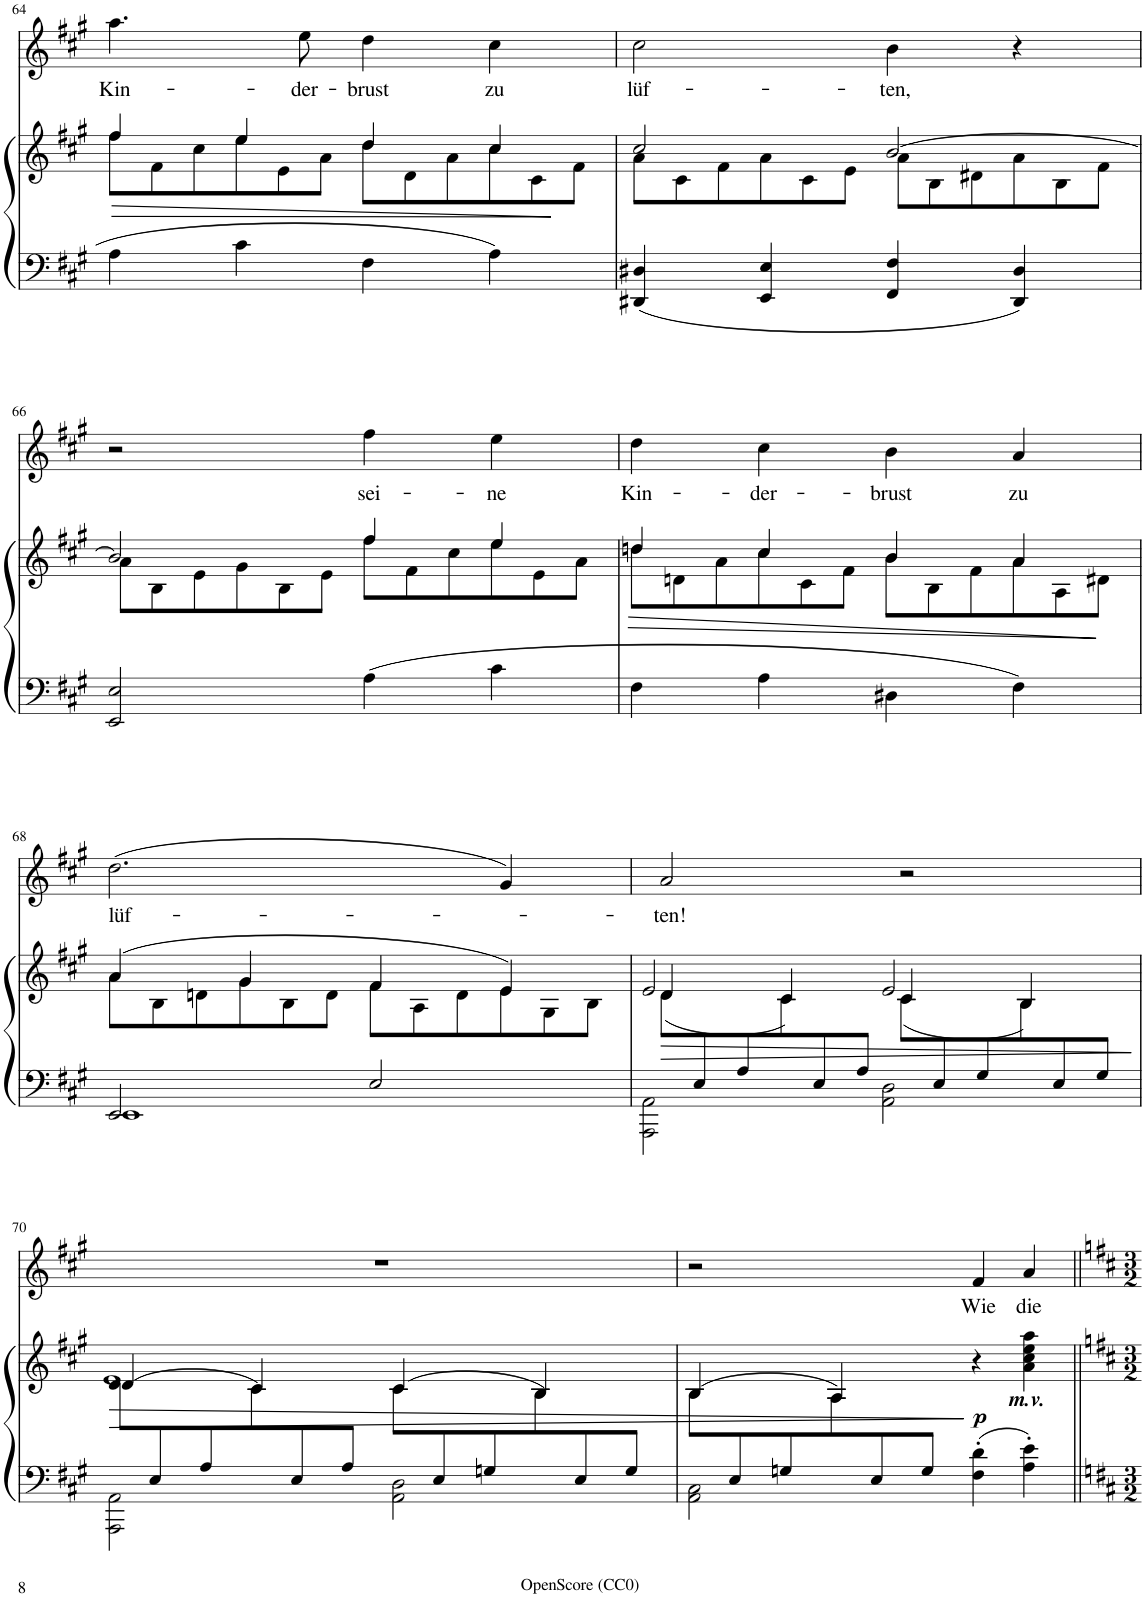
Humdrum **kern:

**kern	**kern	**dynam	**kern	**text
*part2	*part2	*part2	*part1	*part1
*staff3	*staff2	*staff2/3	*staff1	*staff1
*I"Pianoforte	*	*	*I"Singstimme Voice	*
*I'Pno	*	*	*	*
!!LO:PB:g=z
*clefF4	*clefG2	*	*clefG2	*
*k[f#c#g#]	*k[f#c#g#]	*	*k[f#c#g#]	*
*M2/2	*M2/2	*	*M2/2	*
*met(c|)	*met(c|)	*	*met(c|)	*
=64	=64	=64	=64	=64
!	!	!LO:HP:b	!	!
*	*^	*	*	*
*	*	*Xtuplet	*	*	*
!	!	!	!	!	!LO:LY:b
4A\	4ff#/	12ff#\L	>	4.aa\	Kin-
.	.	12f#\	.	.	.
.	.	12cc#\	.	.	.
4c#\	4ee/	12ee\	.	.	.
.	.	12e\	.	.	.
!	!	!	!	!	!LO:LY:b
.	.	.	.	8ee\	-der-
.	.	12a\J	.	.	.
!	!	!	!	!	!LO:LY:b
4F#\	4dd/	12dd\L	.	4dd\	-brust
.	.	12d\	.	.	.
.	.	12a\	.	.	.
!	!	!	!	!	!LO:LY:b
4A\	4cc#/	12cc#\	.	4cc#\	zu
.	.	12c#\	.	.	.
.	.	12f#\J	]	.	.
=65	=65	=65	=65	=65	=65
!	!	!	!	!	!LO:LY:b
4DD#X/ 4D#X/	2cc#/	12a\L	.	2cc#\	lüf-
.	.	12c#\	.	.	.
.	.	12f#\	.	.	.
4EE/ 4E/	.	12a\	.	.	.
.	.	12c#\	.	.	.
.	.	12e\J	.	.	.
!	!	!	!	!	!LO:LY:b
4FF#/ 4F#/	[2b/	12a\L	.	4b\	-ten,
.	.	12B\	.	.	.
.	.	12d#X\	.	.	.
4DD#/ 4D#/	.	12a\	.	4r	.
.	.	12B\	.	.	.
.	.	12f#\J	.	.	.
!!LO:LB:g=z
=66	=66	=66	=66	=66	=66
2EE/ 2E/	2b/]	12a\L	.	2r	.
.	.	12B\	.	.	.
.	.	12e\	.	.	.
.	.	12g#\	.	.	.
.	.	12B\	.	.	.
.	.	12e\J	.	.	.
!	!	!	!	!	!LO:LY:b
4A\	4ff#/	12ff#\L	.	4ff#\	sei-
.	.	12f#\	.	.	.
.	.	12cc#\	.	.	.
!	!	!	!	!	!LO:LY:b
4c#\	4ee/	12ee\	.	4ee\	-ne
.	.	12e\	.	.	.
.	.	12a\J	.	.	.
=67	=67	=67	=67	=67	=67
!	!	!	!LO:HP:b	!	!LO:LY:b
4F#\	4ddn/	12dd\L	>	4dd\	Kin-
.	.	12dn\	.	.	.
.	.	12a\	.	.	.
!	!	!	!	!	!LO:LY:b
4A\	4cc#/	12cc#\	.	4cc#\	-der-
.	.	12c#\	.	.	.
.	.	12f#\J	.	.	.
!	!	!	!	!	!LO:LY:b
4D#X\	4b/	12b\L	.	4b\	-brust
.	.	12B\	.	.	.
.	.	12f#\	.	.	.
!	!	!	!	!	!LO:LY:b
4F#\	4a/	12a\	.	4a/	zu
.	.	12A\	.	.	.
.	.	12d#X\J	]	.	.
!!LO:LB:g=z
=68	=68	=68	=68	=68	=68
*^	*	*	*	*	*
!	!	!	!	!	!	!LO:LY:b
2EE/	1EE	(4a/	12a\L	.	(2.dd\	lüf-
.	.	.	12B\	.	.	.
.	.	.	12dn\	.	.	.
.	.	4g#/	12g#\	.	.	.
.	.	.	12B\	.	.	.
.	.	.	12d\J	.	.	.
2E/	.	4f#/	12f#\L	.	.	.
.	.	.	12A\	.	.	.
.	.	.	12d\	.	.	.
.	.	4e/)	12e\	.	4g#/)	.
.	.	.	12G#\	.	.	.
.	.	.	12B\J	.	.	.
=69	=69	=69	=69	=69	=69	=69
!	!	!	!	!LO:HP:b	!	!
*	*	*	*^	*	*	*
*	*	*	*	*tuplet	*	*	*
*	*	*	*	*Xbrackettup	*	*	*
!	!	!	!	!	!	!	!LO:LY:b
12ryy	2AAA\ 2AA\	2e/	(4d/	12d\L	>	2a/	-ten!
12E/	.	.	.	6ryy	.	.	.
12A/	.	.	.	.	.	.	.
12ryy	.	.	4c#/)	12c#\	.	.	.
12E/	.	.	.	6ryy	.	.	.
12A/J	.	.	.	.	.	.	.
12ryy	2AA\ 2D\	2e/	(4c#/	12c#\L	.	2r	.
12E/	.	.	.	6ryy	.	.	.
12G#/	.	.	.	.	.	.	.
12ryy	.	.	4B/)	12B\	.	.	.
12E/	.	.	.	6ryy	.	.	.
12G#/J	.	.	.	.	.	.	.
*v	*v	*	*	*	*	*	*
*	*v	*v	*v	*	*	*
.	.	]	.	.
!!LO:LB:g=z
=70	=70	=70	=70	=70
*^	*^	*	*	*
*	*	*	*^	*	*	*
!	!	!LO:N:head=solid	!	!LO:N:head=solid	!LO:HP:b	!	!
12ryy	2AAA\ 2AA\	(4d/	1e	12d\L	>	1r	.
12E/	.	.	.	6ryy	.	.	.
12A/	.	.	.	.	.	.	.
12ryy	.	4c#/)	.	12c#\	.	.	.
12E/	.	.	.	6ryy	.	.	.
12A/J	.	.	.	.	.	.	.
12ryy	2AA\ 2D\	(4c#/	.	12c#\L	.	.	.
12E/	.	.	.	6ryy	.	.	.
12Gn/	.	.	.	.	.	.	.
12ryy	.	4B/)	.	12B\	.	.	.
12E/	.	.	.	6ryy	.	.	.
12G/J	.	.	.	.	.	.	.
*	*	*	*v	*v	*	*	*
=71	=71	=71	=71	=71	=71	=71
12ryy	2AA\ 2C#\	(>4B/	12B\L	.	2r	.
12E/	.	.	6ryy	.	.	.
12Gn/	.	.	.	.	.	.
12ryy	.	4A/)	12A\	.	.	.
12E/	.	.	3%2ryy	.	.	.
12G/J	.	.	.	.	.	.
!	!	!	!	!LO:DY:n=1:b	!	!LO:LY:b
4F#\'> 4d\'>	2ryy	4r	.	] p	4f#/	Wie
!	!	!LO:TX:b:Bi:t=m.v.	!	!	!	!
!	!	!	!	!	!	!LO:LY:b
4A\'> 4e\'>	.	4a\ 4cc#\ 4ee\ 4aa\	.	.	4a/	die
*v	*v	*	*	*	*	*
*	*v	*v	*	*	*
=||	=||	=||	=||	=||
*-	*-	*-	*-	*-
